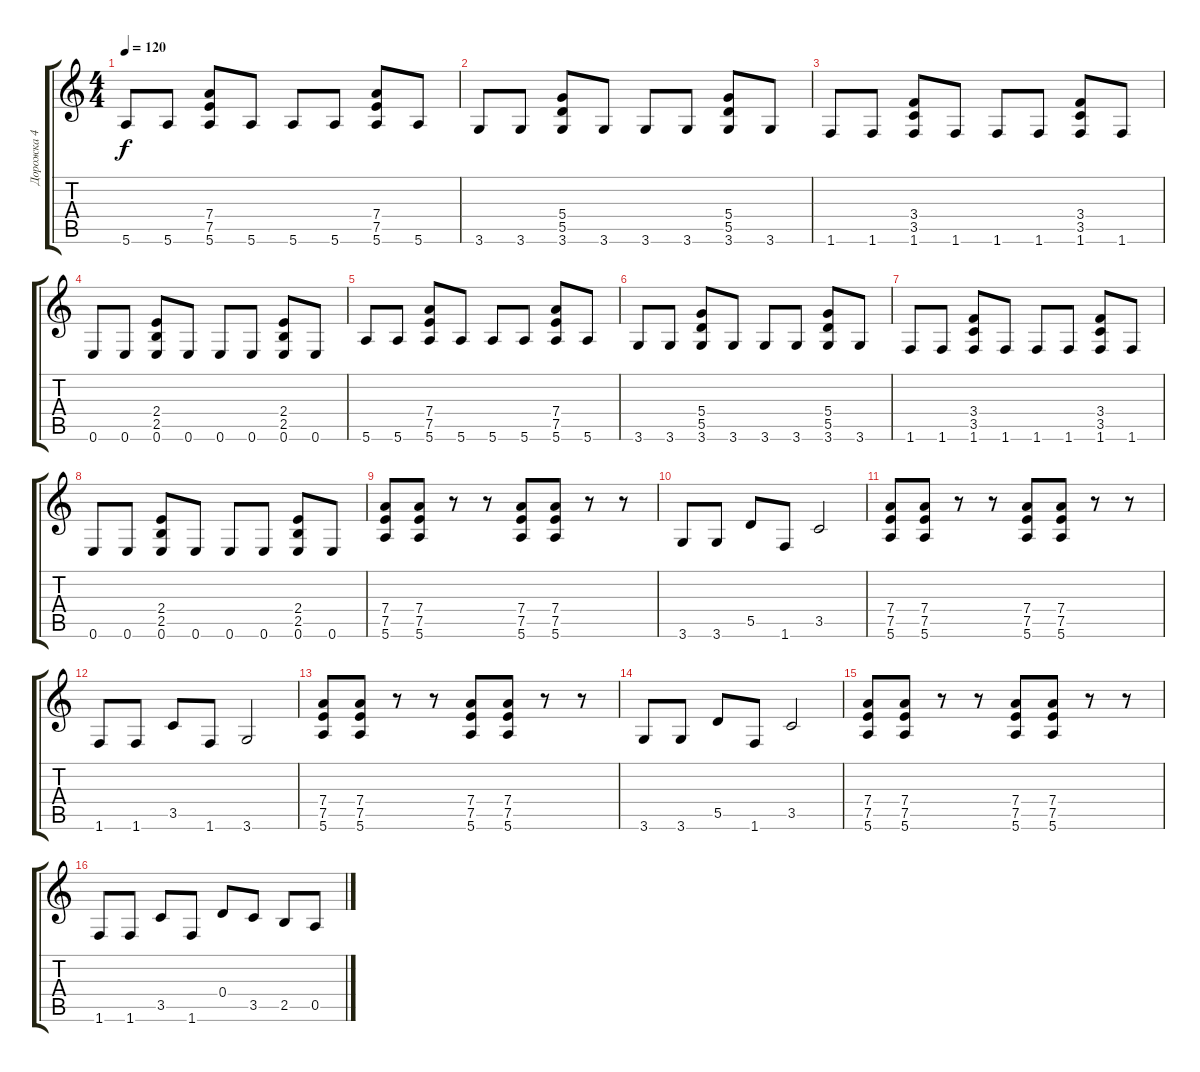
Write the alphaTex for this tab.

\track ("Дорожка 4" "Дорожка 4") {instrument distortionguitar}
\staff {score tabs}
\tuning (E4 B3 G3 D3 A2 E2) {hide}
\ts (4 4)
\tempo 120
\clef g2
\ks c
5.6.8{dy f} 5.6.8 (7.4 7.5 5.6).8 5.6.8 5.6.8 5.6.8 (7.4 7.5 5.6).8 5.6.8 |
3.6.8 3.6.8 (5.4 5.5 3.6).8 3.6.8 3.6.8 3.6.8 (5.4 5.5 3.6).8 3.6.8 |
1.6.8 1.6.8 (3.4 3.5 1.6).8 1.6.8 1.6.8 1.6.8 (3.4 3.5 1.6).8 1.6.8 |
0.6.8 0.6.8 (2.4 2.5 0.6).8 0.6.8 0.6.8 0.6.8 (2.4 2.5 0.6).8 0.6.8 |
5.6.8 5.6.8 (7.4 7.5 5.6).8 5.6.8 5.6.8 5.6.8 (7.4 7.5 5.6).8 5.6.8 |
3.6.8 3.6.8 (5.4 5.5 3.6).8 3.6.8 3.6.8 3.6.8 (5.4 5.5 3.6).8 3.6.8 |
1.6.8 1.6.8 (3.4 3.5 1.6).8 1.6.8 1.6.8 1.6.8 (3.4 3.5 1.6).8 1.6.8 |
0.6.8 0.6.8 (2.4 2.5 0.6).8 0.6.8 0.6.8 0.6.8 (2.4 2.5 0.6).8 0.6.8 |
(7.4 7.5 5.6).8 (7.4 7.5 5.6).8 r.8 r.8 (7.4 7.5 5.6).8 (7.4 7.5 5.6).8 r.8 r.8 |
3.6.8 3.6.8 5.5.8 1.6.8 3.5.2 |
(7.4 7.5 5.6).8 (7.4 7.5 5.6).8 r.8 r.8 (7.4 7.5 5.6).8 (7.4 7.5 5.6).8 r.8 r.8 |
1.6.8 1.6.8 3.5.8 1.6.8 3.6.2 |
(7.4 7.5 5.6).8 (7.4 7.5 5.6).8 r.8 r.8 (7.4 7.5 5.6).8 (7.4 7.5 5.6).8 r.8 r.8 |
3.6.8 3.6.8 5.5.8 1.6.8 3.5.2 |
(7.4 7.5 5.6).8 (7.4 7.5 5.6).8 r.8 r.8 (7.4 7.5 5.6).8 (7.4 7.5 5.6).8 r.8 r.8 |
1.6.8 1.6.8 3.5.8 1.6.8 0.4.8 3.5.8 2.5.8 0.5.8
